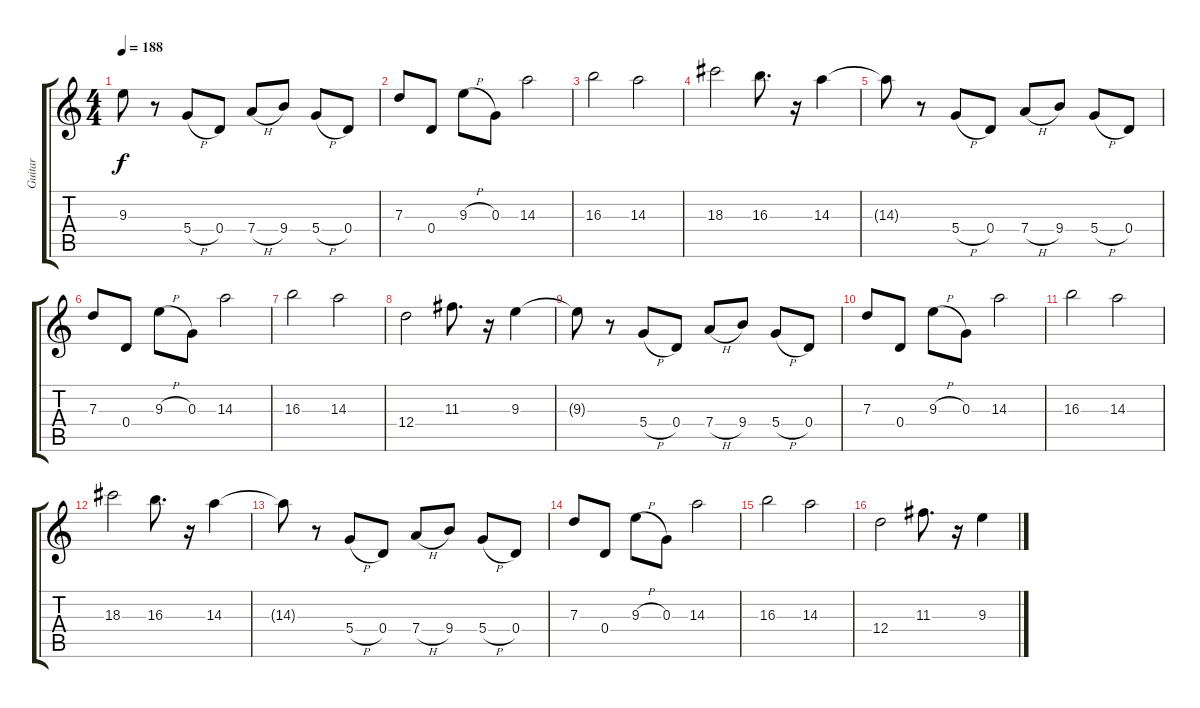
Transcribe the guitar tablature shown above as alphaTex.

\track ("Guitar" "Guitar") {instrument electricguitarjazz}
\staff {score tabs}
\tuning (E4 B3 G3 D3 A2 E2) {hide}
\ts (4 4)
\tempo 188
\clef g2
\ks c
9.3{t}.8{dy f} r.8 5.4{h}.8 0.4.8 7.4{h}.8 9.4.8 5.4{h}.8 0.4.8 |
7.3.8 0.4.8 9.3{h}.8 0.3.8 14.3.2 |
16.3.2 14.3.2 |
18.3.2 16.3.8{d} r.16 14.3.4 |
14.3{t}.8 r.8 5.4{h}.8 0.4.8 7.4{h}.8 9.4.8 5.4{h}.8 0.4.8 |
7.3.8 0.4.8 9.3{h}.8 0.3.8 14.3.2 |
16.3.2 14.3.2 |
12.4.2 11.3.8{d} r.16 9.3.4 |
9.3{t}.8 r.8 5.4{h}.8 0.4.8 7.4{h}.8 9.4.8 5.4{h}.8 0.4.8 |
7.3.8 0.4.8 9.3{h}.8 0.3.8 14.3.2 |
16.3.2 14.3.2 |
18.3.2 16.3.8{d} r.16 14.3.4 |
14.3{t}.8 r.8 5.4{h}.8 0.4.8 7.4{h}.8 9.4.8 5.4{h}.8 0.4.8 |
7.3.8 0.4.8 9.3{h}.8 0.3.8 14.3.2 |
16.3.2 14.3.2 |
12.4.2 11.3.8{d} r.16 9.3.4
